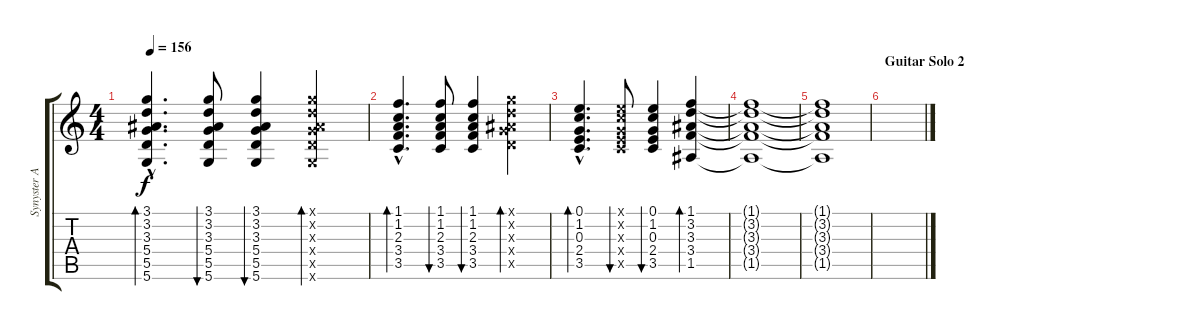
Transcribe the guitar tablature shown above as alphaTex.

\track ("Synyster Acoustic" "Synyster A") {instrument acousticguitarsteel}
\staff {score tabs}
\tuning (E4 B3 G3 D3 A2 D2) {hide}
\ts (4 4)
\tempo 156
\clef g2
\ks c
(3.1{hac} 3.2{hac} 3.3{hac} 5.4{hac} 5.5{hac} 5.6{hac}).4{d bd 60 dy f} (3.1 3.2 3.3 5.4 5.5 5.6).8{bu 60} (3.1 3.2 3.3 5.4 5.5 5.6).4{bu 60} (3.1{x} 3.2{x} 3.3{x} 5.4{x} 5.5{x} 5.6{x}).4{bd 60} |
(1.1{hac} 1.2{hac} 2.3{hac} 3.4{hac} 3.5{hac}).4{d bd 60} (1.1 1.2 2.3 3.4 3.5).8{bu 60} (1.1 1.2 2.3 3.4 3.5).4{bu 60} (3.1{x} 3.2{x} 3.3{x} 5.4{x} 5.5{x}).4{bd 60} |
(0.1{hac} 1.2{hac} 0.3{hac} 2.4{hac} 3.5{hac}).4{d bd 60} (0.1{x} 1.2{x} 0.3{x} 2.4{x} 3.5{x}).8{bu 60} (0.1 1.2 0.3 2.4 3.5).4{bu 60} (1.1 3.2 3.3 3.4 1.5).4{bd 60} |
(1.1{t} 3.2{t} 3.3{t} 3.4{t} 1.5{t}).1 |
(1.1{t} 3.2{t} 3.3{t} 3.4{t} 1.5{t}).1 |
\section ("" "Guitar Solo 2")
